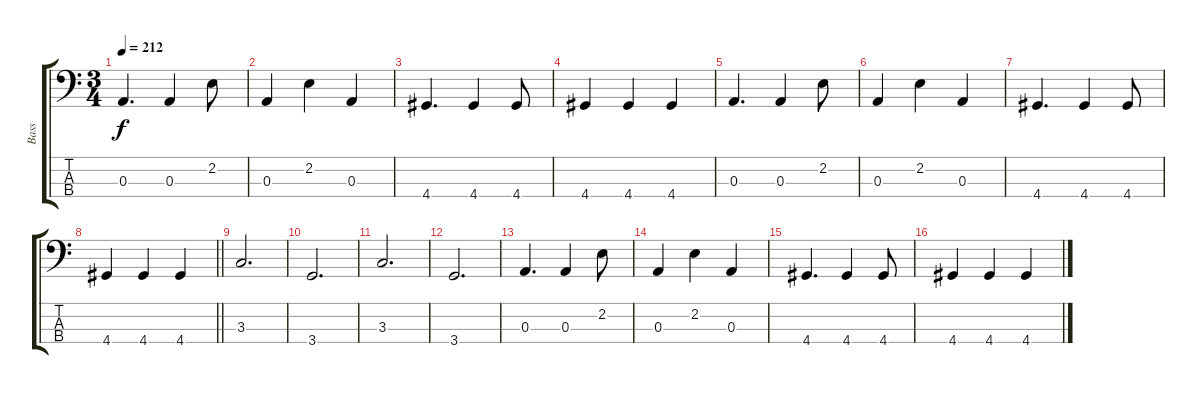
\track ("Bass" "Bass") {instrument electricbassfinger}
\staff {score tabs}
\tuning (G2 D2 A1 E1) {hide}
\ts (3 4)
\tempo 212
\clef f4
\ks c
0.3.4{d dy f} 0.3.4 2.2.8 |
0.3.4 2.2.4 0.3.4 |
4.4.4{d} 4.4.4 4.4.8 |
4.4.4 4.4.4 4.4.4 |
0.3.4{d} 0.3.4 2.2.8 |
0.3.4 2.2.4 0.3.4 |
4.4.4{d} 4.4.4 4.4.8 |
\barLineRight lightlight
4.4.4 4.4.4 4.4.4 |
3.3.2{d} |
3.4.2{d} |
3.3.2{d} |
3.4.2{d} |
0.3.4{d} 0.3.4 2.2.8 |
0.3.4 2.2.4 0.3.4 |
4.4.4{d} 4.4.4 4.4.8 |
4.4.4 4.4.4 4.4.4
